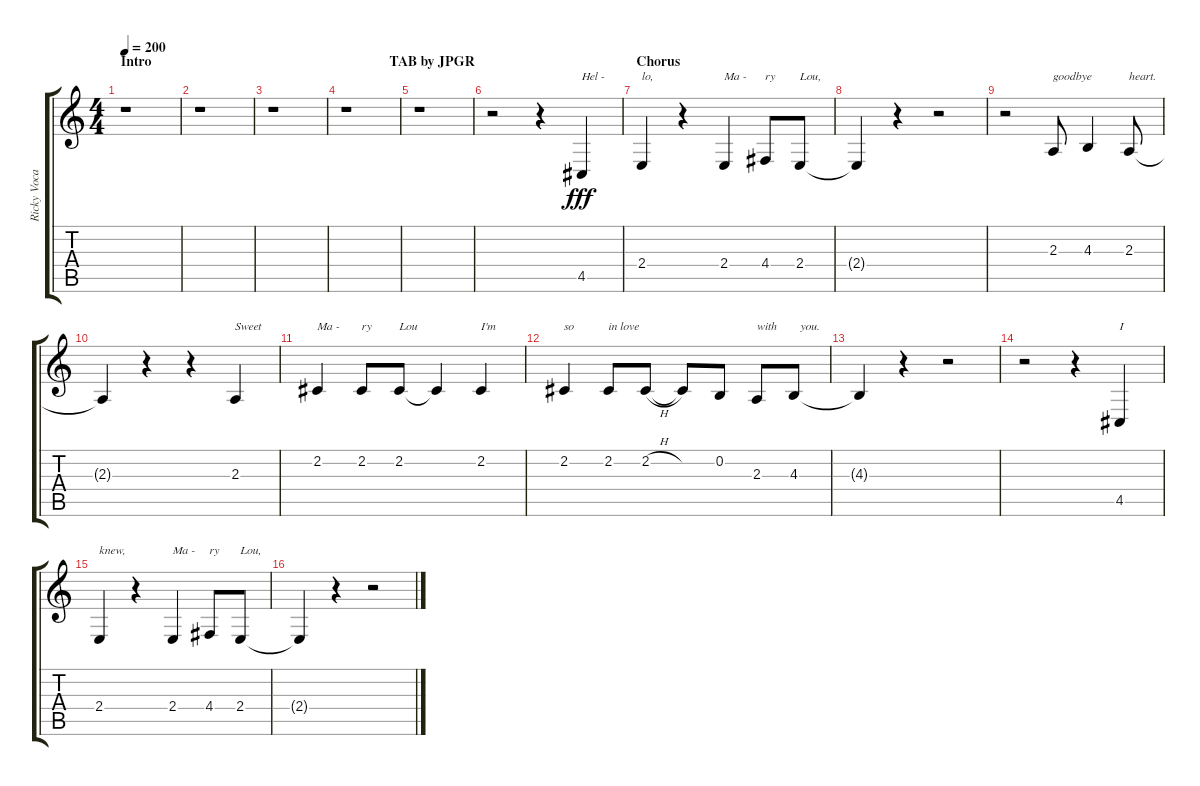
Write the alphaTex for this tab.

\track ("Ricky Vocal" "Ricky Voca") {instrument altosax}
\staff {score tabs}
\tuning (E4 B3 G3 D3 A2 E2) {hide}
\ts (4 4)
\section ("" "Intro                                                                    TAB by JPGR")
\tempo 200
\clef g2
\ks c
r.1{dy fff instrument altosax} |
r.1 |
r.1 |
r.1 |
r.1 |
r.2 r.4 4.5.4{txt "Hel -"} |
\section ("" "Chorus")
2.4.4{txt "lo,"} r.4 2.4.4{txt "Ma -"} 4.4.8{txt "ry"} 2.4.8{txt "Lou,"} |
2.4{t}.4 r.4 r.2 |
r.2 2.3.8{txt "goodbye"} 4.3.4 2.3.8{txt "heart."} |
2.3{t}.4 r.4 r.4 2.3.4{txt "Sweet"} |
2.2.4{txt "Ma -"} 2.2.8{txt "ry"} 2.2.8{txt "Lou"} 2.2{t}.4 2.2.4{txt "I'm"} |
2.2.4{txt "so"} 2.2.8{txt "in love"} 2.2{h}.8 2.2{t}.8 0.2.8 2.3.8{txt "with"} 4.3.8{txt "  you."} |
4.3{t}.4 r.4 r.2 |
r.2 r.4 4.5.4{txt "I"} |
2.4.4{txt "knew,"} r.4 2.4.4{txt "Ma -"} 4.4.8{txt "ry"} 2.4.8{txt "Lou,"} |
2.4{t}.4 r.4 r.2
